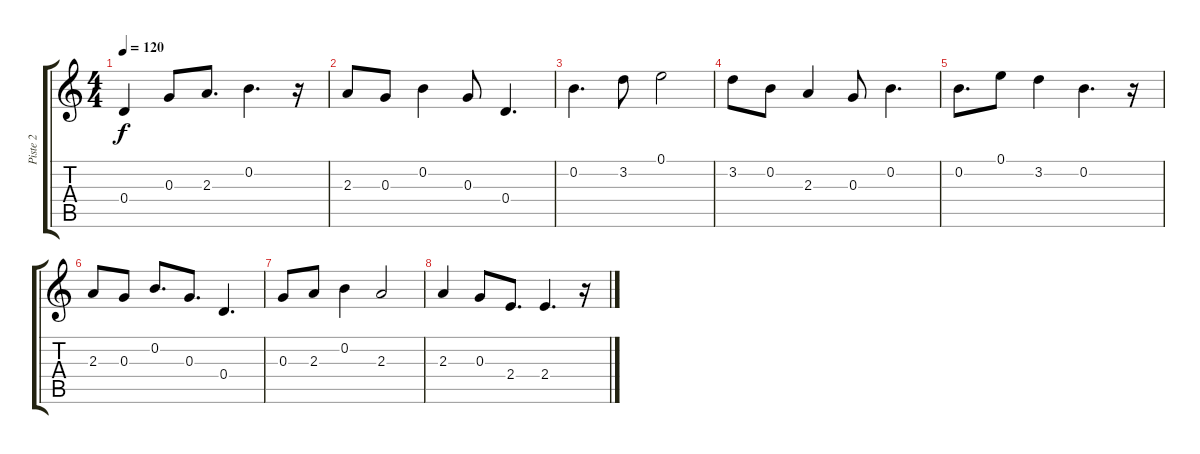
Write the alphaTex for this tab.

\track ("Piste 2" "Piste 2") {instrument acousticguitarsteel}
\staff {score tabs}
\tuning (E4 B3 G3 D3 A2 E2) {hide}
\ts (4 4)
\tempo 120
\clef g2
\ks c
0.4.4{dy f} 0.3.8 2.3.8{d} 0.2.4{d} r.16 |
2.3.8 0.3.8 0.2.4 0.3.8 0.4.4{d} |
0.2.4{d} 3.2.8 0.1.2 |
3.2.8 0.2.8 2.3.4 0.3.8 0.2.4{d} |
0.2.8{d} 0.1.8 3.2.4 0.2.4{d} r.16 |
2.3.8 0.3.8 0.2.8{d} 0.3.8{d} 0.4.4{d} |
0.3.8 2.3.8 0.2.4 2.3.2 |
2.3.4 0.3.8 2.4.8{d} 2.4.4{d} r.16
